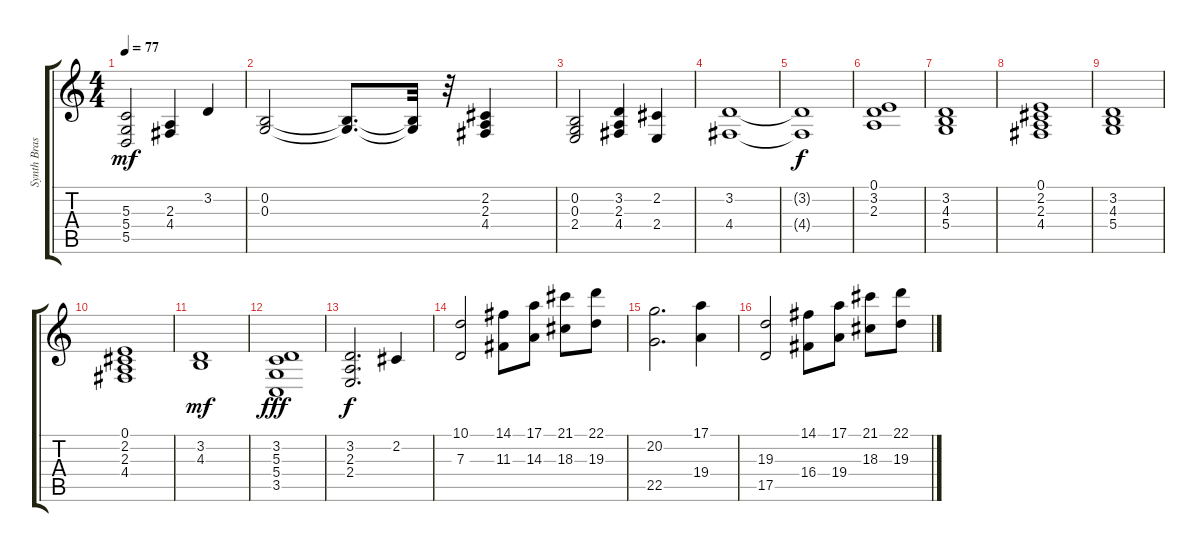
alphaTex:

\track ("Synth Brass 2" "Synth Bras") {instrument stringensemble2}
\staff {score tabs}
\tuning (E4 B3 G3 D3 A2 E2) {hide}
\ts (4 4)
\tempo 77
\clef g2
\ks c
(5.3 5.4 5.5).2{dy mf} (2.3 4.4).4 3.2.4 |
(0.2 0.3).2 (0.2{t} 0.3{t}).8{d} (0.2{t} 0.3{t}).32 r.32 (2.2 2.3 4.4).4 |
(0.2 0.3 2.4).2 (3.2 2.3 4.4).4 (2.2 2.4).4 |
(3.2 4.4).1 |
(3.2{t} 4.4{t}).1{dy f} |
(0.1 3.2 2.3).1 |
(3.2 4.3 5.4).1 |
(0.1 2.2 2.3 4.4).1 |
(3.2 4.3 5.4).1 |
(0.1 2.2 2.3 4.4).1 |
(3.2 4.3).1{dy mf} |
(3.2 5.3 5.4 3.5).1{dy fff} |
(3.2 2.3 2.4).2{d dy f} 2.2.4 |
(10.1 7.3).2{volume 7} (14.1 11.3).8 (17.1 14.3).8 (21.1 18.3).8 (22.1 19.3).8 |
(20.2 22.5).2{d} (17.1 19.4).4 |
(19.3 17.5).2 (14.1 16.4).8 (17.1 19.4).8 (21.1 18.3).8 (22.1 19.3).8
